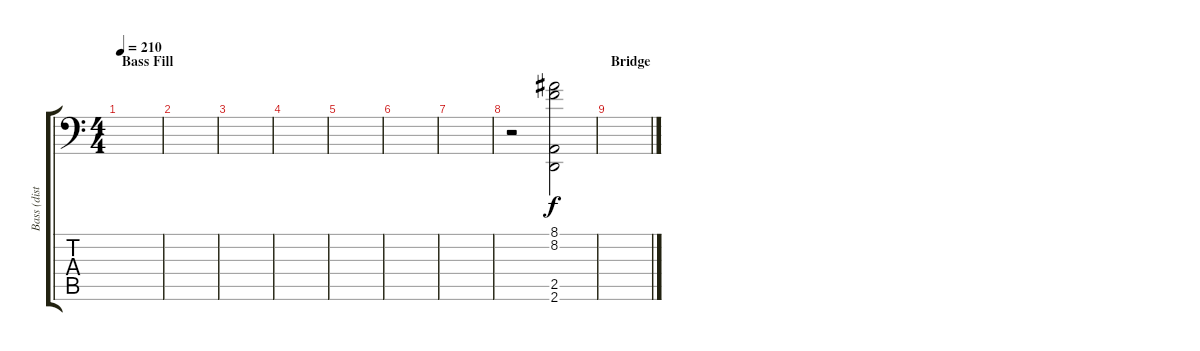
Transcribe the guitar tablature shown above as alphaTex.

\track ("Bass (distortion)" "Bass (dist") {instrument synthbass1}
\staff {score tabs}
\tuning (D3 A2 F2 C2 G1 C1) {hide}
\ts (4 4)
\section ("" "Bass Fill")
\tempo 210
\clef f4
\ks c
|
|
|
|
|
|
|
r.2 (8.1 8.2 2.5 2.6).2{instrument reversecymbal} |
\section ("" "Bridge")
